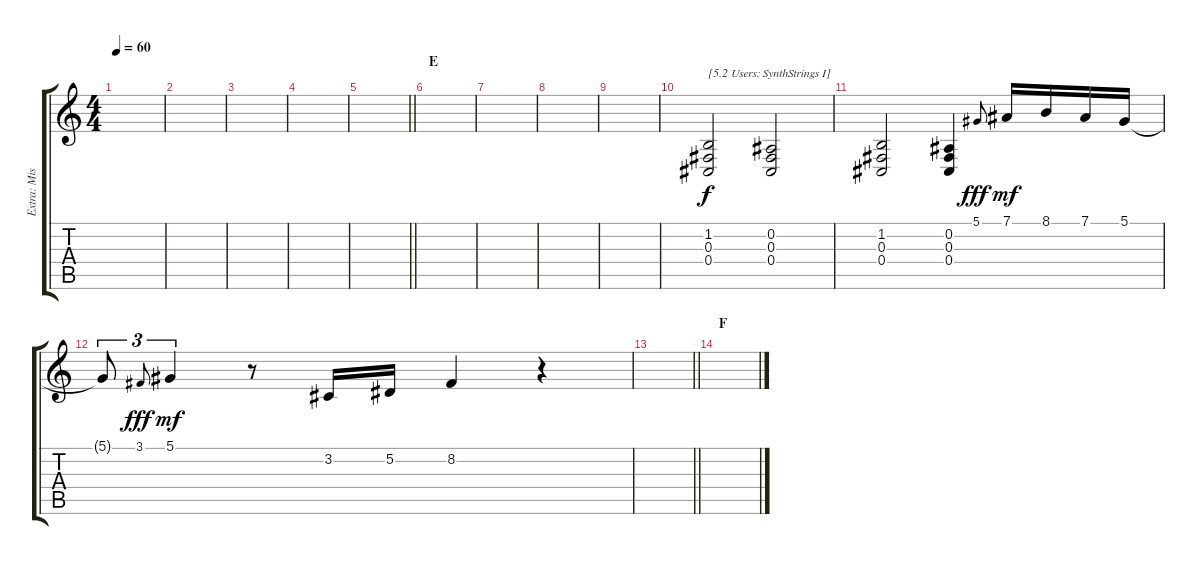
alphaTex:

\track ("Extra: Misc" "Extra: Mis") {instrument synthstrings1}
\staff {score tabs}
\tuning (Eb4 Bb3 Gb3 Db3 Ab2 Eb2) {hide}
\ts (4 4)
\tempo 60
\clef g2
\ks c
|
|
|
|
\barLineRight lightlight
|
\section ("" "E")
|
|
|
|
(1.2 0.3 0.4).2{txt "[5.2 Users: SynthStrings I]" instrument synthstrings1} (0.2 0.3 0.4).2 |
(1.2 0.3 0.4).2 (0.2 0.3 0.4).4 5.1.8{gr onbeat dy fff} 7.1.16{dy mf} 8.1.16 7.1.16 5.1.16 |
5.1{t}.8{tu (3 2)} 3.1.8{gr onbeat dy fff} 5.1.4{tu (3 2) dy mf} r.8 3.2.16 5.2.16 8.2.4 r.4 |
\barLineRight lightlight
|
\section ("" "F")
